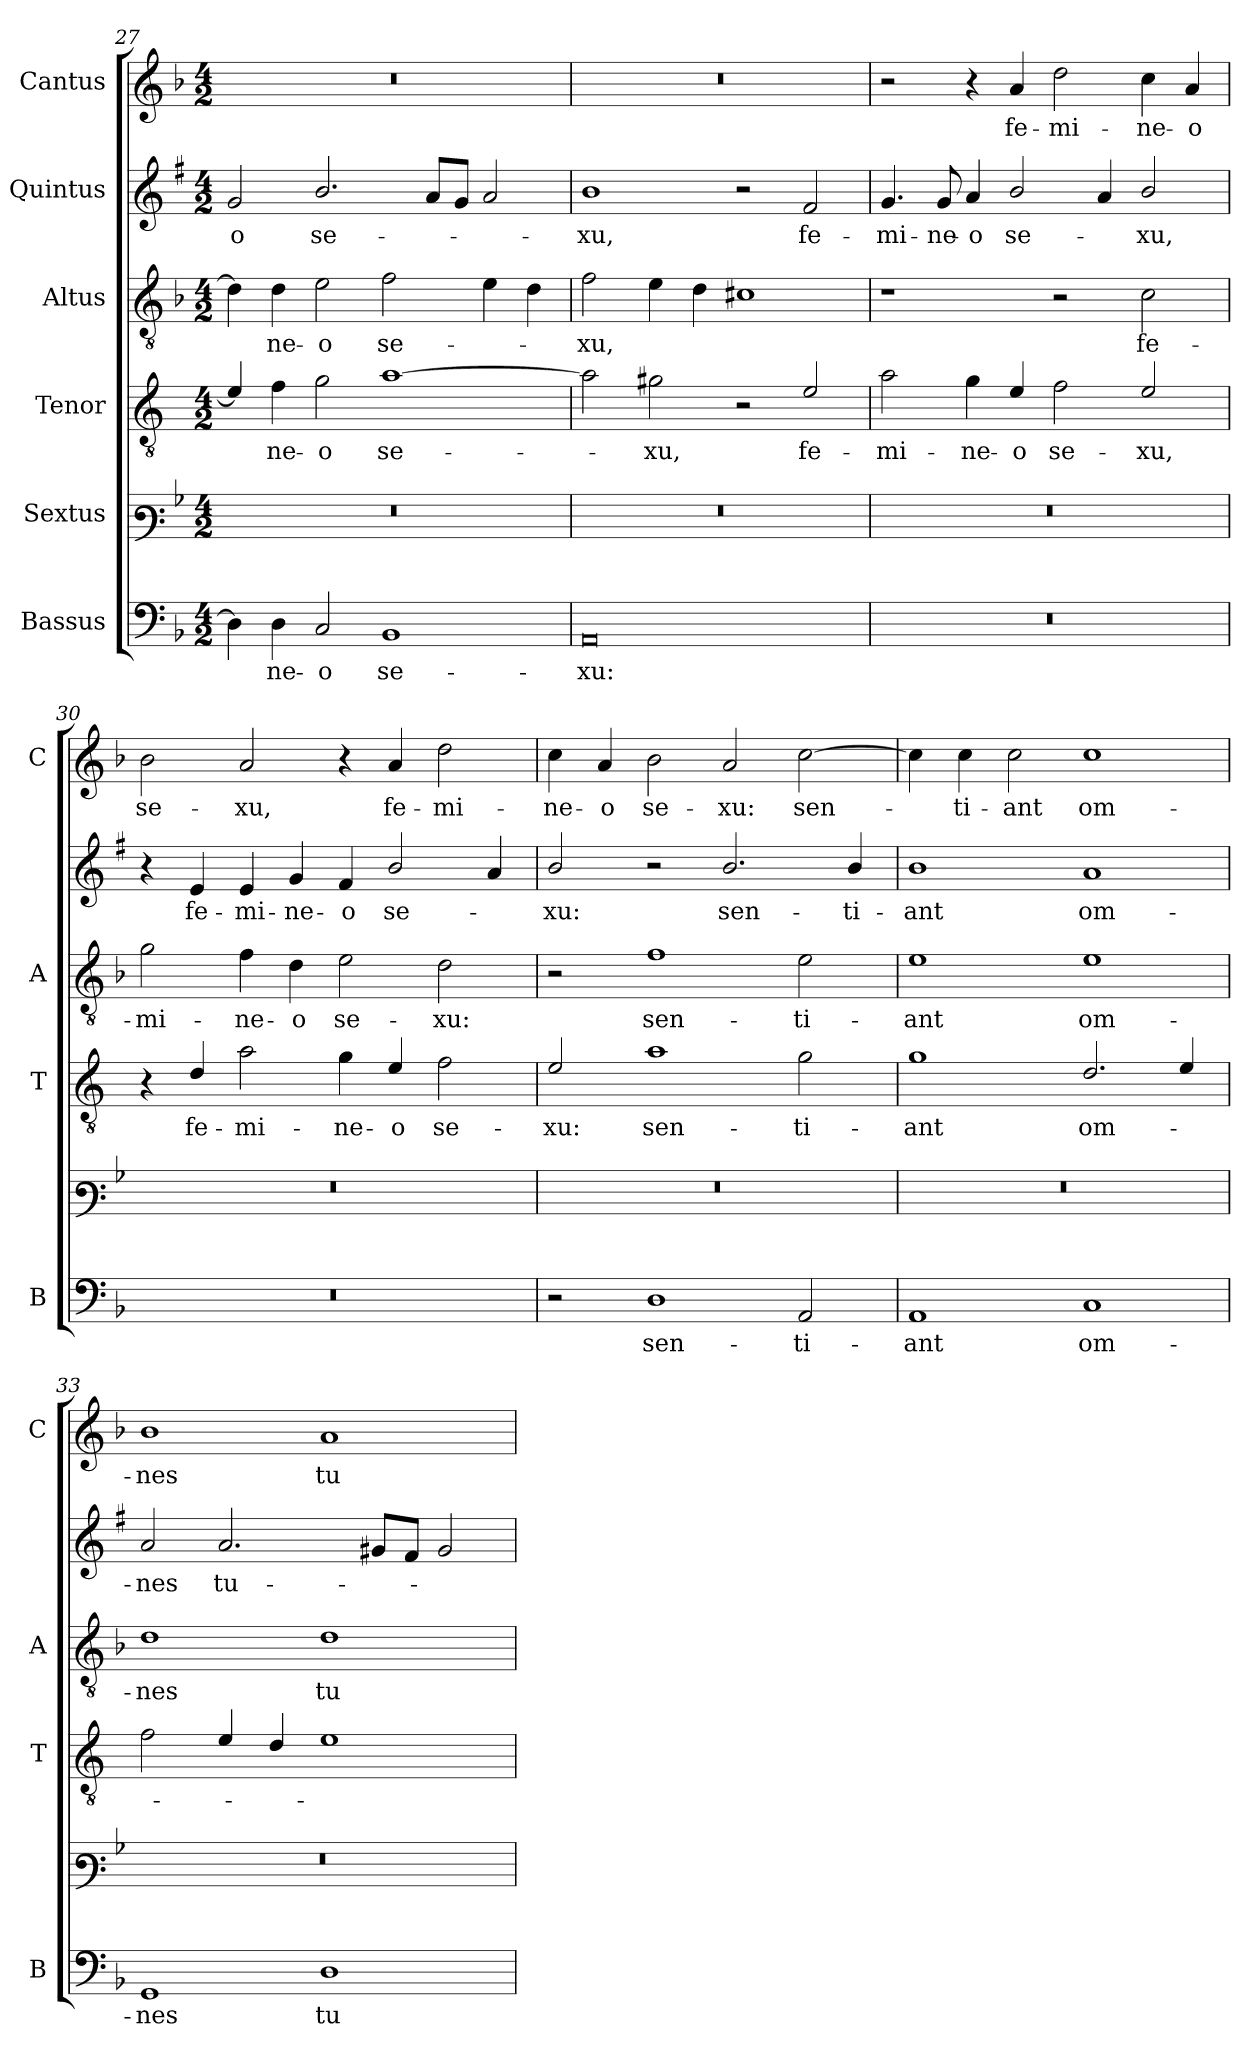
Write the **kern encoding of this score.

**kern	**text	**kern	**kern	**text	**kern	**text	**kern	**text	**kern	**text
*part6	*part6	*part5	*part4	*part4	*part3	*part3	*part2	*part2	*part1	*part1
*staff6	*staff6	*staff5	*staff4	*staff4	*staff3	*staff3	*staff2	*staff2	*staff1	*staff1
*I"Bassus	*	*I"Sextus	*I"Tenor	*	*I"Altus	*	*I"Quintus	*	*I"Cantus	*
*I'B	*	*	*I'T	*	*I'A	*	*	*	*I'C	*
*clefF4	*	*clefF3	*clefGv2	*	*clefGv2	*	*clefG2	*	*clefG2	*
*	*	*	*ITrd4c7	*	*	*	*ITrd1c2	*	*	*
*k[b-]	*	*k[b-]	*k[b-]	*	*k[b-]	*	*k[b-]	*	*k[b-]	*
*F:	*	*F:	*F:	*	*F:	*	*F:	*	*F:	*
*M4/2	*	*M4/2	*M4/2	*	*M4/2	*	*M4/2	*	*M4/2	*
=27	=27	=27	=27	=27	=27	=27	=27	=27	=27	=27
!	!	!	!	!	!	!	!	!LO:LY:b	!	!
4D\]	.	0r	4A/]	.	4d\]	.	2f/	-o	0r	.
!	!LO:LY:b	!	!	!LO:LY:b	!	!LO:LY:b	!	!	!	!
4D\	-ne-	.	4B-\	-ne-	4d\	-ne-	.	.	.	.
!	!LO:LY:b	!	!	!LO:LY:b	!	!LO:LY:b	!	!LO:LY:b	!	!
2C/	-o	.	2c\	-o	2e\	-o	2.a/	se-	.	.
!	!LO:LY:b	!	!	!LO:LY:b	!	!LO:LY:b	!	!	!	!
1BB-	se-	.	[1d	se-	2f\	se-	.	.	.	.
.	.	.	.	.	.	.	8g/L	.	.	.
.	.	.	.	.	.	.	8f/J	.	.	.
.	.	.	.	.	4e\	.	2g/	.	.	.
.	.	.	.	.	4d\	.	.	.	.	.
=28	=28	=28	=28	=28	=28	=28	=28	=28	=28	=28
!	!LO:LY:b	!	!	!	!	!LO:LY:b	!	!LO:LY:b	!	!
0AA	-xu:	0r	2d\]	.	2f\	-xu,	1a	-xu,	0r	.
!	!	!	!	!LO:LY:b	!	!	!	!	!	!
.	.	.	2c#X\	-xu,	4e\	.	.	.	.	.
.	.	.	.	.	4d\	.	.	.	.	.
.	.	.	2r	.	1c#X	.	2r	.	.	.
!	!	!	!	!LO:LY:b	!	!	!	!LO:LY:b	!	!
.	.	.	2A/	fe-	.	.	2e/	fe-	.	.
!!LO:LB:g=z
=29	=29	=29	=29	=29	=29	=29	=29	=29	=29	=29
!	!	!	!	!LO:LY:b	!	!	!	!LO:LY:b	!	!
0r	.	0r	2d\	-mi-	1r	.	4.f/	-mi-	2r	.
!	!	!	!	!	!	!	!	!LO:LY:b	!	!
.	.	.	.	.	.	.	8f/	-ne-	.	.
!	!	!	!	!LO:LY:b	!	!	!	!LO:LY:b	!	!
.	.	.	4c\	-ne-	.	.	4g/	-o	4r	.
!	!	!	!	!LO:LY:b	!	!	!	!LO:LY:b	!	!LO:LY:b
.	.	.	4A/	-o	.	.	2a/	se-	4a/	fe-
!	!	!	!	!LO:LY:b	!	!	!	!	!	!LO:LY:b
.	.	.	2B-\	se-	2r	.	.	.	2dd\	-mi-
.	.	.	.	.	.	.	4g/	.	.	.
!	!	!	!	!LO:LY:b	!	!LO:LY:b	!	!LO:LY:b	!	!LO:LY:b
.	.	.	2A/	-xu,	2c\	fe-	2a/	-xu,	4cc\	-ne-
!	!	!	!	!	!	!	!	!	!	!LO:LY:b
.	.	.	.	.	.	.	.	.	4a/	-o
=30	=30	=30	=30	=30	=30	=30	=30	=30	=30	=30
!	!	!	!	!	!	!LO:LY:b	!	!	!	!LO:LY:b
0r	.	0r	4r	.	2g\	-mi-	4r	.	2b-\	se-
!	!	!	!	!LO:LY:b	!	!	!	!LO:LY:b	!	!
.	.	.	4G/	fe-	.	.	4d/	fe-	.	.
!	!	!	!	!LO:LY:b	!	!LO:LY:b	!	!LO:LY:b	!	!LO:LY:b
.	.	.	2d\	-mi-	4f\	-ne-	4d/	-mi-	2a/	-xu,
!	!	!	!	!	!	!LO:LY:b	!	!LO:LY:b	!	!
.	.	.	.	.	4d\	-o	4f/	-ne-	.	.
!	!	!	!	!LO:LY:b	!	!LO:LY:b	!	!LO:LY:b	!	!
.	.	.	4c\	-ne-	2e\	se-	4e/	-o	4r	.
!	!	!	!	!LO:LY:b	!	!	!	!LO:LY:b	!	!LO:LY:b
.	.	.	4A/	-o	.	.	2a/	se-	4a/	fe-
!	!	!	!	!LO:LY:b	!	!LO:LY:b	!	!	!	!LO:LY:b
.	.	.	2B-\	se-	2d\	-xu:	.	.	2dd\	-mi-
.	.	.	.	.	.	.	4g/	.	.	.
=31	=31	=31	=31	=31	=31	=31	=31	=31	=31	=31
!	!	!	!	!LO:LY:b	!	!	!	!LO:LY:b	!	!LO:LY:b
2r	.	0r	2A/	-xu:	2r	.	2a/	-xu:	4cc\	-ne-
!	!	!	!	!	!	!	!	!	!	!LO:LY:b
.	.	.	.	.	.	.	.	.	4a/	-o
!	!LO:LY:b	!	!	!LO:LY:b	!	!LO:LY:b	!	!	!	!LO:LY:b
1D	sen-	.	1d	sen-	1f	sen-	2r	.	2b-\	se-
!	!	!	!	!	!	!	!	!LO:LY:b	!	!LO:LY:b
.	.	.	.	.	.	.	2.a/	sen-	2a/	-xu:
!	!LO:LY:b	!	!	!LO:LY:b	!	!LO:LY:b	!	!	!	!LO:LY:b
2AA/	-ti-	.	2c\	-ti-	2e\	-ti-	.	.	[2cc\	sen-
!	!	!	!	!	!	!	!	!LO:LY:b	!	!
.	.	.	.	.	.	.	4a/	-ti-	.	.
=32	=32	=32	=32	=32	=32	=32	=32	=32	=32	=32
!	!LO:LY:b	!	!	!LO:LY:b	!	!LO:LY:b	!	!LO:LY:b	!	!
1AA	-ant	0r	1c	-ant	1e	-ant	1a	-ant	4cc\]	.
!	!	!	!	!	!	!	!	!	!	!LO:LY:b
.	.	.	.	.	.	.	.	.	4cc\	-ti-
!	!	!	!	!	!	!	!	!	!	!LO:LY:b
.	.	.	.	.	.	.	.	.	2cc\	-ant
!	!LO:LY:b	!	!	!LO:LY:b	!	!LO:LY:b	!	!LO:LY:b	!	!LO:LY:b
1C	om-	.	2.G/	om-	1e	om-	1g	om-	1cc	om-
.	.	.	4A/	.	.	.	.	.	.	.
=33	=33	=33	=33	=33	=33	=33	=33	=33	=33	=33
!	!LO:LY:b	!	!	!	!	!LO:LY:b	!	!LO:LY:b	!	!LO:LY:b
1GG	-nes	0r	2B-\	.	1d	-nes	2g/	-nes	1b-	-nes
!	!	!	!	!	!	!	!	!LO:LY:b	!	!
.	.	.	4A/	.	.	.	2.g/	tu-	.	.
.	.	.	4G/	.	.	.	.	.	.	.
!	!LO:LY:b	!	!	!	!	!LO:LY:b	!	!	!	!LO:LY:b
1D	tu-	.	1A	.	1d	tu-	.	.	1a	tu-
.	.	.	.	.	.	.	8f#X/L	.	.	.
.	.	.	.	.	.	.	8e/J	.	.	.
.	.	.	.	.	.	.	2f#/	.	.	.
=	=	=	=	=	=	=	=	=	=	=
*-	*-	*-	*-	*-	*-	*-	*-	*-	*-	*-
